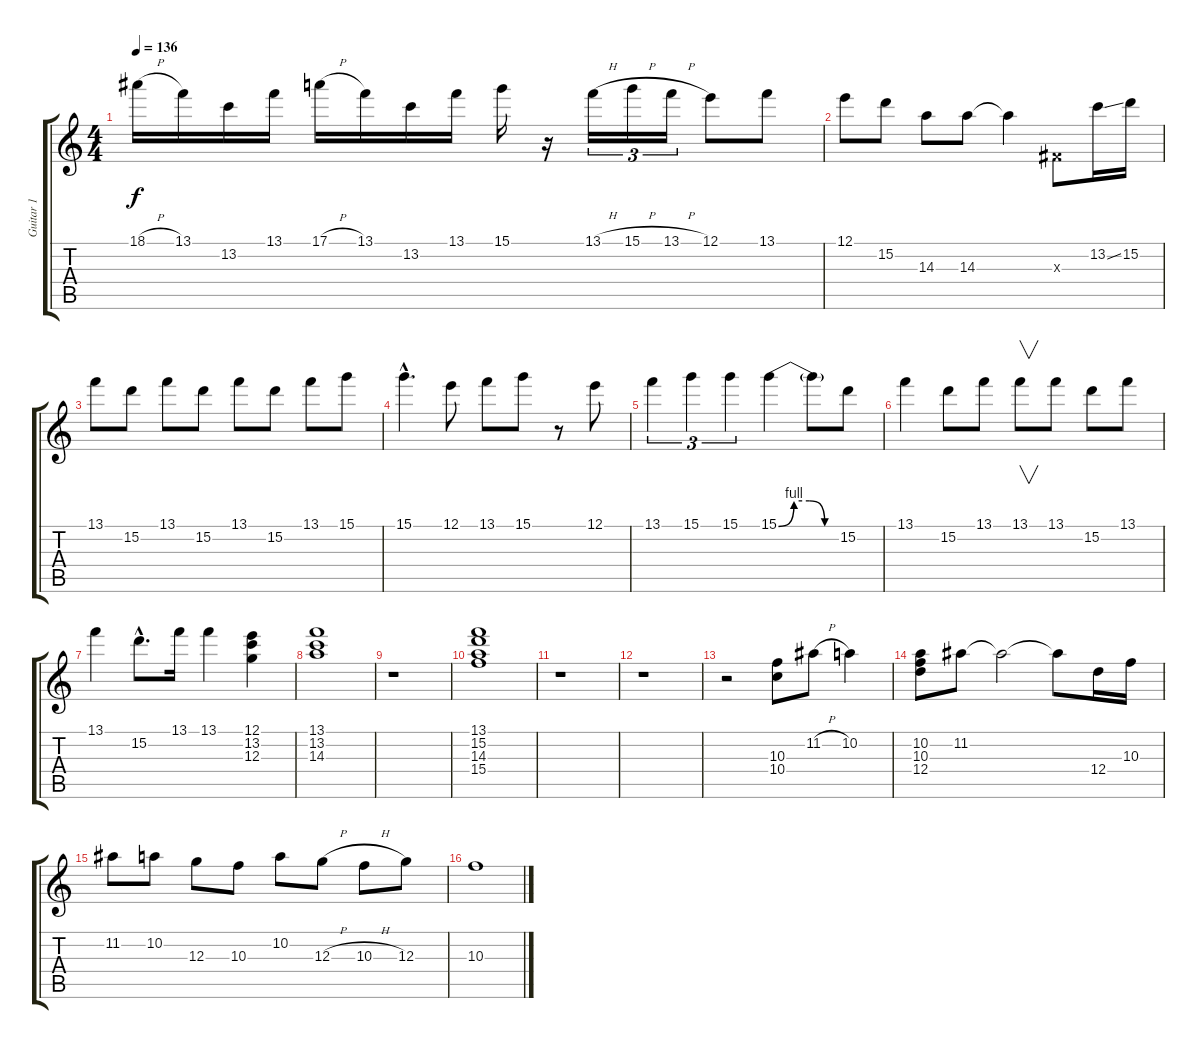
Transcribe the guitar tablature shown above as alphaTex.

\track ("Guitar 1" "Guitar 1") {instrument overdrivenguitar}
\staff {score tabs}
\tuning (E4 B3 G3 D3 A2 E2) {hide}
\ts (4 4)
\tempo 136
\clef g2
\ks c
18.1{h}.16{dy f} 13.1.16 13.2.16 13.1.16 17.1{h}.16 13.1.16 13.2.16 13.1.16 15.1.16 r.16 13.1{h}.16{tu (3 2)} 15.1{h}.16{tu (3 2)} 13.1{h}.16{tu (3 2)} 12.1.8 13.1.8 |
12.1.8 15.2.8 14.3.8 14.3.8 14.3{t}.4 -1.3{x}.8 13.2{ss}.16 15.2.16 |
13.1.8 15.2.8 13.1.8 15.2.8 13.1.8 15.2.8 13.1.8 15.1.8 |
15.1{hac}.4{d} 12.1.8 13.1.8 15.1.8 r.8 12.1.8 |
13.1.4{tu (3 2)} 15.1.4{tu (3 2)} 15.1.4{tu (3 2)} 15.1{be (custom 0 0 15 4 30 4 45 0 60 0)}.4 15.1{t}.8 15.2.8 |
13.1.4 15.2.8 13.1.8 13.1.8{v} 13.1.8 15.2.8 13.1.8 |
13.1.4 15.2{hac}.8{d} 13.1.16 13.1.4 (12.1 13.2 12.3).4 |
(13.1 13.2 14.3).1 |
r.1 |
(13.1 15.2 14.3 15.4).1 |
r.1 |
r.1 |
r.2 (10.3 10.4).8 11.2{h}.8 10.2.4 |
(10.2 10.3 12.4).8 11.2.8 11.2{t}.2 11.2{t}.8 12.4.16 10.3.16 |
11.2.8 10.2.8 12.3.8 10.3.8 10.2.8 12.3{h}.8 10.3{h}.8 12.3.8 |
10.3.1
